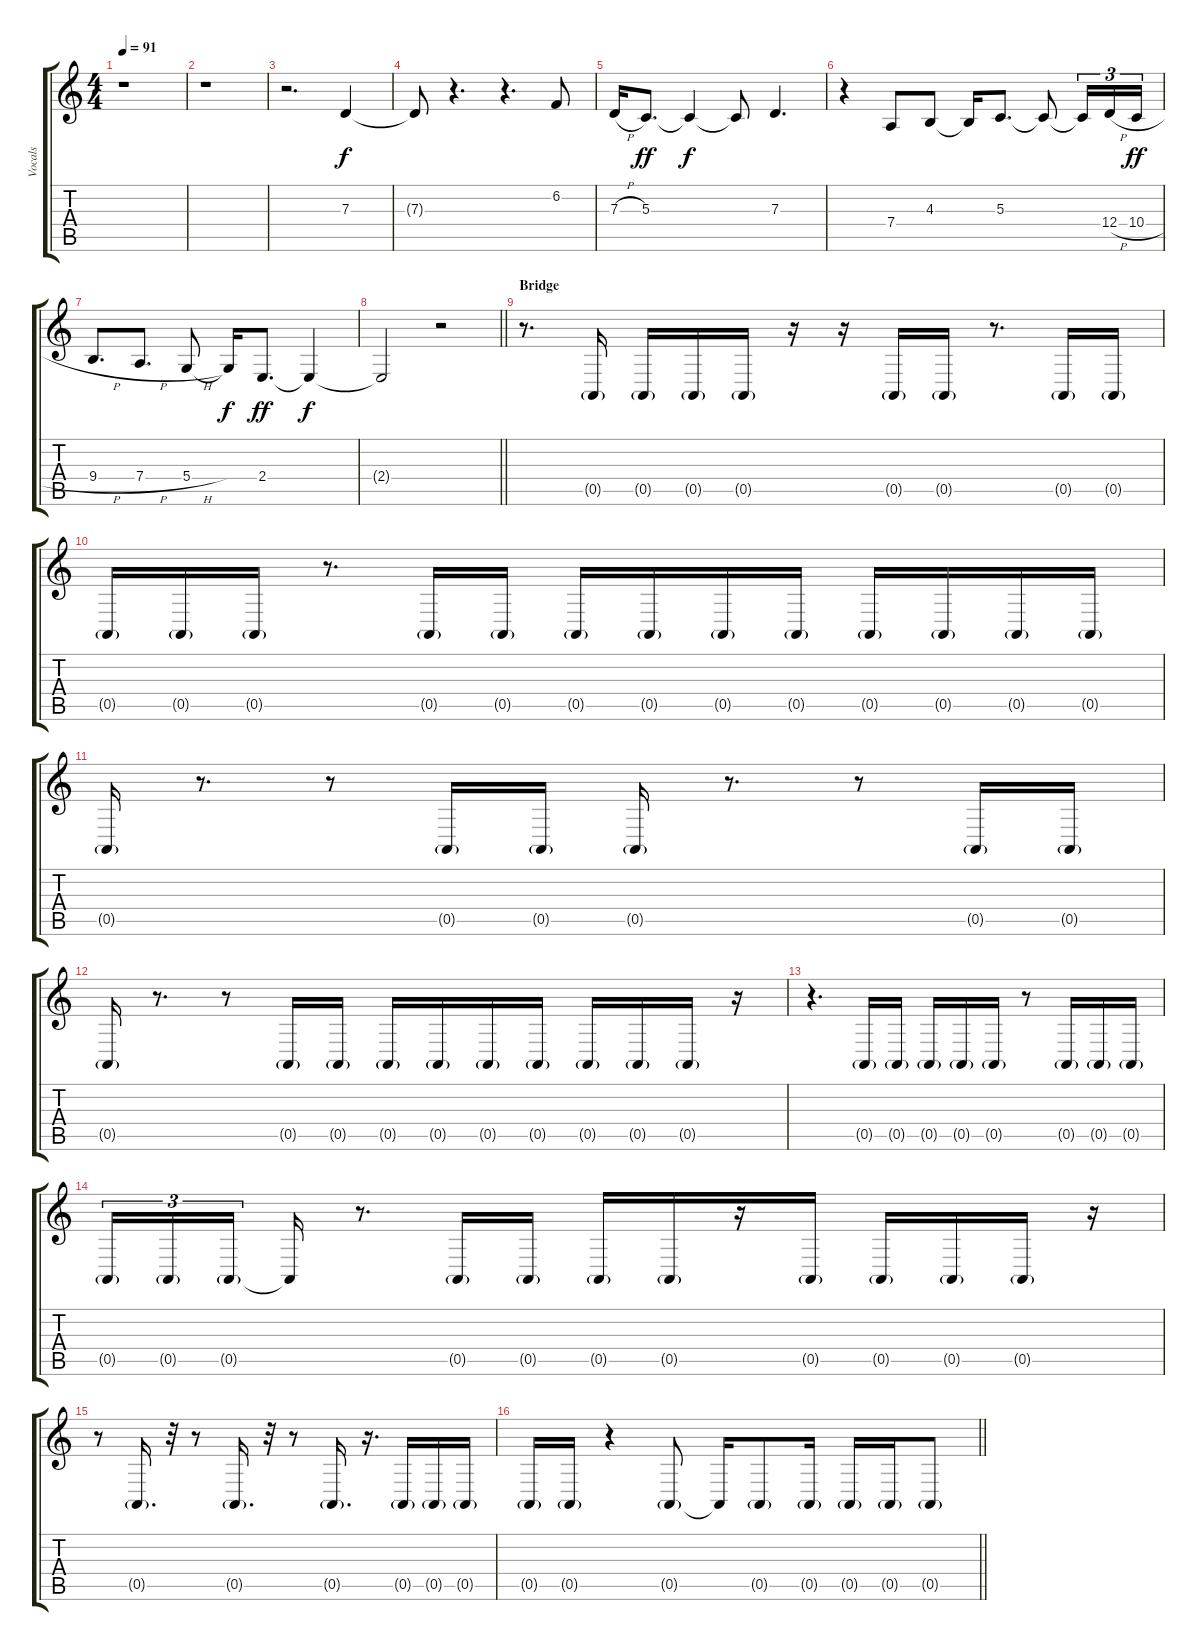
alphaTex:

\track ("Vocals" "Vocals") {instrument clarinet}
\staff {score tabs}
\tuning (E4 B3 G3 D3 A2 D2) {hide}
\ts (4 4)
\section ("" "")
\tempo 91
\clef g2
\ks c
r.1{dy ff} |
r.1 |
r.2{d} 7.3.4{dy f} |
7.3{t}.8 r.4{d} r.4{d} 6.2.8 |
7.3{h}.16 5.3.8{d dy ff} 5.3{t}.4{dy f} 5.3{t}.8 7.3.4{d} |
r.4 7.4.8 4.3.8 4.3{t}.16 5.3.8{d} 5.3{t}.8 5.3{t}.16{tu (3 2)} 12.4{h}.16{tu (3 2)} 10.4{h}.16{tu (3 2) dy ff} |
9.4{h}.8{d} 7.4{h}.8{d} 5.4{h}.8 5.4{t}.16{dy f} 2.4.8{d dy ff} 2.4{t}.4{dy f} |
\barLineRight lightlight
2.4{t}.2{volume 0} r.2 |
\section ("" "Bridge")
r.8{d volume 13} 0.5{g}.16 0.5{g}.16 0.5{g}.16 0.5{g}.16 r.16 r.16 0.5{g}.16 0.5{g}.16 r.8{d} 0.5{g}.16 0.5{g}.16 |
0.5{g}.16 0.5{g}.16 0.5{g}.16 r.8{d} 0.5{g}.16 0.5{g}.16 0.5{g}.16 0.5{g}.16 0.5{g}.16 0.5{g}.16 0.5{g}.16 0.5{g}.16 0.5{g}.16 0.5{g}.16 |
0.5{g}.16 r.8{d} r.8 0.5{g}.16 0.5{g}.16 0.5{g}.16 r.8{d} r.8 0.5{g}.16 0.5{g}.16 |
0.5{g}.16 r.8{d} r.8 0.5{g}.16 0.5{g}.16 0.5{g}.16 0.5{g}.16 0.5{g}.16 0.5{g}.16 0.5{g}.16 0.5{g}.16 0.5{g}.16 r.16 |
r.4{d} 0.5{g}.16 0.5{g}.16 0.5{g}.16 0.5{g}.16 0.5{g}.16 r.8 0.5{g}.16 0.5{g}.16 0.5{g}.16 |
0.5{g}.16{tu (3 2)} 0.5{g}.16{tu (3 2)} 0.5{g}.16{tu (3 2) beam splitsecondary} 0.5{t}.16 r.8{d} 0.5{g}.16 0.5{g}.16 0.5{g}.16 0.5{g}.16 r.16 0.5{g}.16 0.5{g}.16 0.5{g}.16 0.5{g}.16 r.16 |
r.8 0.5{g}.16{d} r.32 r.8 0.5{g}.16{d} r.32 r.8 0.5{g}.16{d} r.16{d} 0.5{g}.16 0.5{g}.16 0.5{g}.16 |
\barLineRight lightlight
0.5{g}.16 0.5{g}.16 r.4 0.5{g}.8 0.5{t}.16 0.5{g}.8 0.5{g}.16 0.5{g}.16 0.5{g}.16 0.5{g}.8
